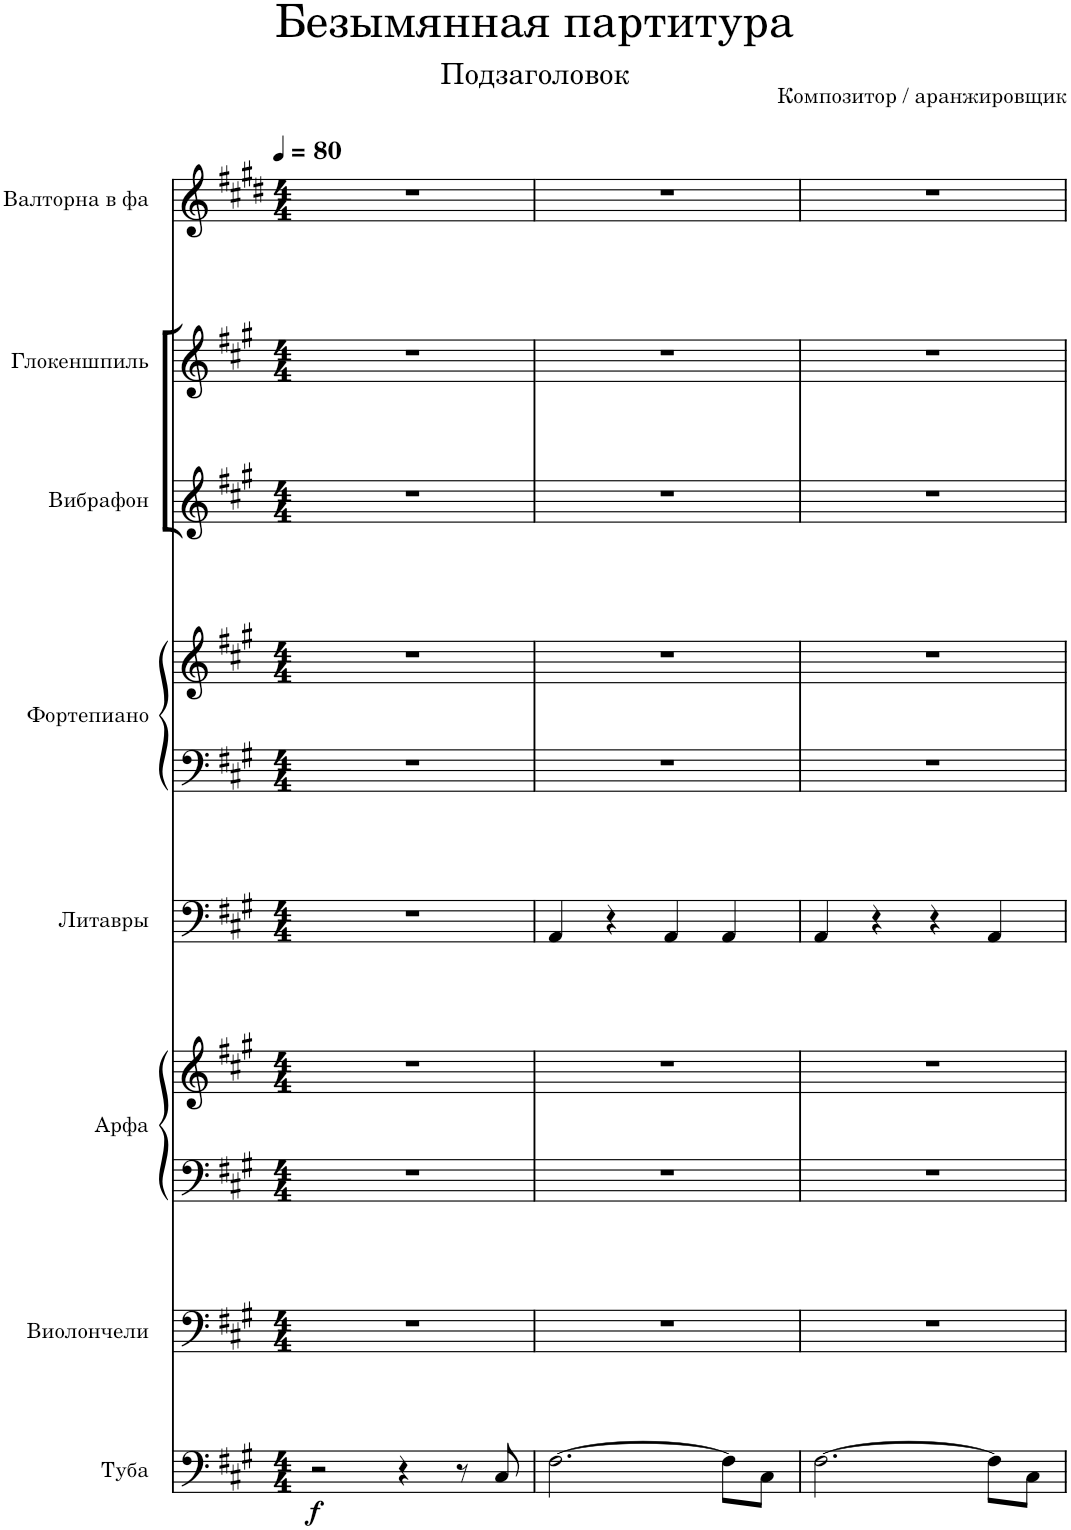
**kern	**dynam	**kern	**kern	**kern	**kern	**kern	**kern	**kern	**kern	**kern
*part8	*part8	*part7	*part6	*part6	*part5	*part4	*part4	*part3	*part2	*part1
*staff10	*staff10	*staff9	*staff8	*staff7	*staff6	*staff5	*staff4	*staff3	*staff2	*staff1
*I"Туба	*	*I"Виолончели	*I"Арфа	*	*I"Литавры	*I"Фортепиано	*	*I"Вибрафон	*I"Глокеншпиль	*I"Валторна в фа
*clefF4	*	*clefF4	*clefF4	*clefG2	*clefF4	*clefF4	*clefG2	*clefG2	*clefG2	*clefG2
*	*	*	*	*	*	*	*	*	*Trd-14c-24	*Trd4c7
*k[f#c#g#]	*	*k[f#c#g#]	*k[f#c#g#]	*k[f#c#g#]	*k[f#c#g#]	*k[f#c#g#]	*k[f#c#g#]	*k[f#c#g#]	*k[f#c#g#]	*k[f#c#g#d#]
*M4/4	*	*M4/4	*M4/4	*M4/4	*M4/4	*M4/4	*M4/4	*M4/4	*M4/4	*M4/4
*MM80	*	*MM80	*MM80	*MM80	*MM80	*MM80	*MM80	*MM80	*MM80	*MM80
=1	=1	=1	=1	=1	=1	=1	=1	=1	=1	=1
!	!LO:DY:b	!	!	!	!	!	!	!	!	!
2r	f	1r	1r	1r	1r	1r	1r	1r	1r	1r
4r	.	.	.	.	.	.	.	.	.	.
8r	.	.	.	.	.	.	.	.	.	.
8C#/	.	.	.	.	.	.	.	.	.	.
=2	=2	=2	=2	=2	=2	=2	=2	=2	=2	=2
[2.F#\	.	1r	1r	1r	4AA/	1r	1r	1r	1r	1r
.	.	.	.	.	4r	.	.	.	.	.
.	.	.	.	.	4AA/	.	.	.	.	.
8F#\L]	.	.	.	.	4AA/	.	.	.	.	.
8C#\J	.	.	.	.	.	.	.	.	.	.
=3	=3	=3	=3	=3	=3	=3	=3	=3	=3	=3
[2.F#\	.	1r	1r	1r	4AA/	1r	1r	1r	1r	1r
.	.	.	.	.	4r	.	.	.	.	.
.	.	.	.	.	4r	.	.	.	.	.
8F#\L]	.	.	.	.	4AA/	.	.	.	.	.
8C#\J	.	.	.	.	.	.	.	.	.	.
=	=	=	=	=	=	=	=	=	=	=
*-	*-	*-	*-	*-	*-	*-	*-	*-	*-	*-
